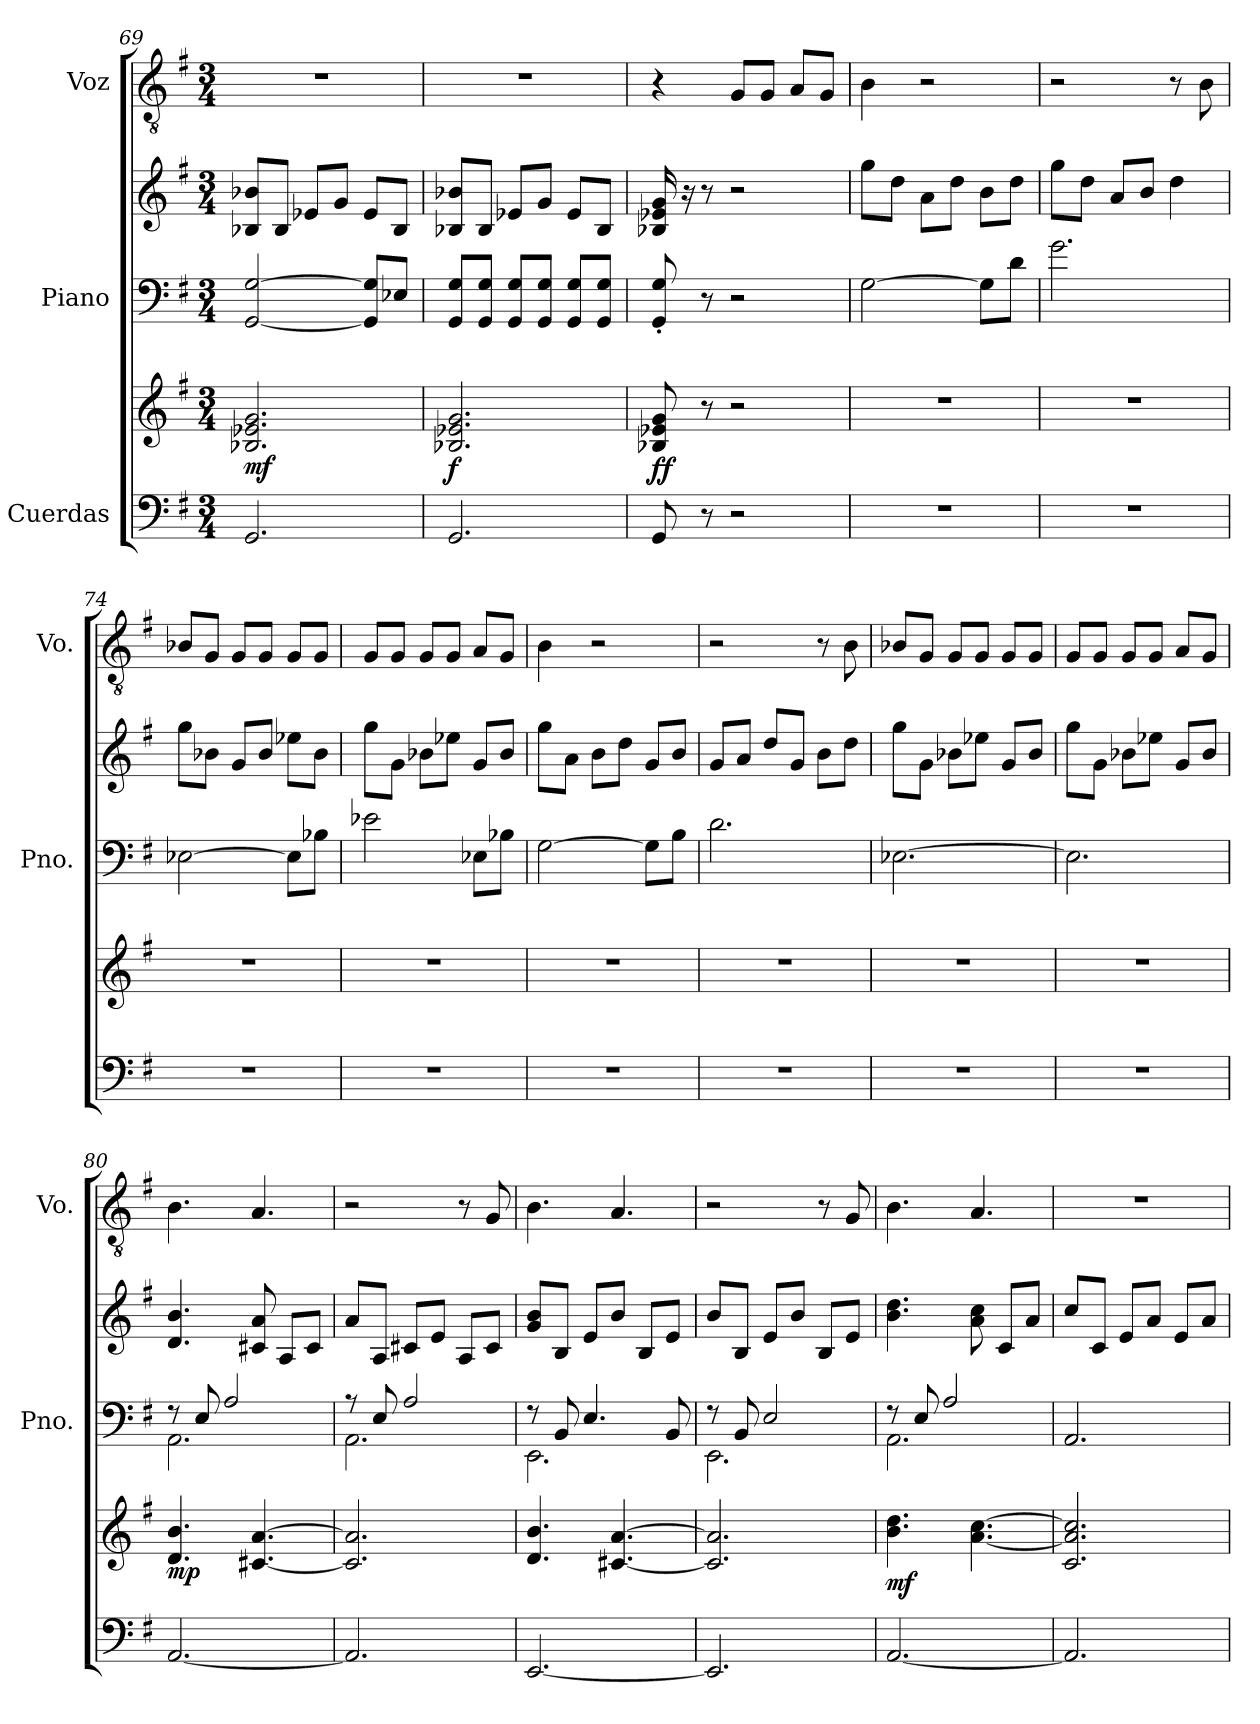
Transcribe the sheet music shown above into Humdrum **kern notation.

**kern	**kern	**dynam	**kern	**kern	**kern
*part3	*part3	*part3	*part2	*part2	*part1
*staff5	*staff4	*staff4/5	*staff3	*staff2	*staff1
*I"Cuerdas	*	*	*I"Piano	*	*I"Voz
*	*	*	*I'Pno.	*	*I'Vo.
*clefF4	*clefG2	*	*clefF4	*clefG2	*clefGv2
*k[f#]	*k[f#]	*	*k[f#]	*k[f#]	*k[f#]
*M3/4	*M3/4	*	*M3/4	*M3/4	*M3/4
=69	=69	=69	=69	=69	=69
!	!	!LO:DY:b	!	!	!
2.GG/	2.B-X/ 2.e-X/ 2.g/	mf	[2GG/ [2G/	8B-X/ 8b-X/L	2.r
.	.	.	.	8B-/J	.
.	.	.	.	8e-X/L	.
.	.	.	.	8g/J	.
.	.	.	8GG/] 8G/]L	8e-/L	.
.	.	.	8E-X/J	8B-/J	.
!!LO:LB:g=z
=70	=70	=70	=70	=70	=70
!	!	!LO:DY:b	!	!	!
2.GG/	2.B-X/ 2.e-X/ 2.g/	f	8GG/ 8G/L	8B-X/ 8b-X/L	2.r
.	.	.	8GG/ 8G/J	8B-/J	.
.	.	.	8GG/ 8G/L	8e-X/L	.
.	.	.	8GG/ 8G/J	8g/J	.
.	.	.	8GG/ 8G/L	8e-/L	.
.	.	.	8GG/ 8G/J	8B-/J	.
=71	=71	=71	=71	=71	=71
!	!	!LO:DY:b	!	!	!
8GG/	8B-X/ 8e-X/ 8g/	ff	8GG/' 8G/'	16B-X/ 16e-X/ 16g/	4r
.	.	.	.	16r	.
8r	8r	.	8r	8r	.
2r	2r	.	2r	2r	8G/L
.	.	.	.	.	8G/J
.	.	.	.	.	8A/L
.	.	.	.	.	8G/J
=72	=72	=72	=72	=72	=72
2.r	2.r	.	[2G\	8gg\L	4B\
.	.	.	.	8dd\J	.
.	.	.	.	8a\L	2r
.	.	.	.	8dd\J	.
.	.	.	8G\L]	8b\L	.
.	.	.	8d\J	8dd\J	.
=73	=73	=73	=73	=73	=73
2.r	2.r	.	2.g\	8gg\L	2r
.	.	.	.	8dd\J	.
.	.	.	.	8a/L	.
.	.	.	.	8b/J	.
.	.	.	.	4dd\	8r
.	.	.	.	.	8B\
=74	=74	=74	=74	=74	=74
2.r	2.r	.	[2E-X\	8gg\L	8B-X/L
.	.	.	.	8b-X\J	8G/J
.	.	.	.	8g/L	8G/L
.	.	.	.	8b-/J	8G/J
.	.	.	8E-\L]	8ee-X\L	8G/L
.	.	.	8B-X\J	8b-\J	8G/J
!!LO:PB:g=z
=75	=75	=75	=75	=75	=75
2.r	2.r	.	2e-X\	8gg\L	8G/L
.	.	.	.	8g\J	8G/J
.	.	.	.	8b-X\L	8G/L
.	.	.	.	8ee-X\J	8G/J
.	.	.	8E-X\L	8g/L	8A/L
.	.	.	8B-X\J	8b-/J	8G/J
=76	=76	=76	=76	=76	=76
2.r	2.r	.	[2G\	8gg\L	4B\
.	.	.	.	8a\J	.
.	.	.	.	8b\L	2r
.	.	.	.	8dd\J	.
.	.	.	8G\L]	8g/L	.
.	.	.	8B\J	8b/J	.
=77	=77	=77	=77	=77	=77
2.r	2.r	.	2.d\	8g/L	2r
.	.	.	.	8a/J	.
.	.	.	.	8dd/L	.
.	.	.	.	8g/J	.
.	.	.	.	8b\L	8r
.	.	.	.	8dd\J	8B\
=78	=78	=78	=78	=78	=78
2.r	2.r	.	[2.E-X\	8gg\L	8B-X/L
.	.	.	.	8g\J	8G/J
.	.	.	.	8b-X\L	8G/L
.	.	.	.	8ee-X\J	8G/J
.	.	.	.	8g/L	8G/L
.	.	.	.	8b-/J	8G/J
=79	=79	=79	=79	=79	=79
2.r	2.r	.	2.E-\]	8gg\L	8G/L
.	.	.	.	8g\J	8G/J
.	.	.	.	8b-X\L	8G/L
.	.	.	.	8ee-X\J	8G/J
.	.	.	.	8g/L	8A/L
.	.	.	.	8b-/J	8G/J
!!LO:LB:g=z
=80	=80	=80	=80	=80	=80
*	*	*	*^	*	*
!	!	!LO:DY:b	!	!	!	!
[2.AA/	4.d/ 4.b/	mp	8r	2.AA\	4.d/ 4.b/	4.B\
.	.	.	8E/	.	.	.
.	.	.	2A/	.	.	.
.	[4.c#X/ [4.a/	.	.	.	8c#X/ 8a/	4.A/
.	.	.	.	.	8A/L	.
.	.	.	.	.	8c#/J	.
=81	=81	=81	=81	=81	=81	=81
2.AA/]	2.c#/] 2.a/]	.	8r	2.AA\	8a/L	2r
.	.	.	8E/	.	8A/J	.
.	.	.	2A/	.	8c#X/L	.
.	.	.	.	.	8e/J	.
.	.	.	.	.	8A/L	8r
.	.	.	.	.	8c#/J	8G/
=82	=82	=82	=82	=82	=82	=82
[2.EE/	4.d/ 4.b/	.	8r	2.EE\	8g/ 8b/L	4.B\
.	.	.	8BB/	.	8B/J	.
.	.	.	4.E/	.	8e/L	.
.	[4.c#X/ [4.a/	.	.	.	8b/J	4.A/
.	.	.	.	.	8B/L	.
.	.	.	8BB/	.	8e/J	.
=83	=83	=83	=83	=83	=83	=83
2.EE/]	2.c#/] 2.a/]	.	8r	2.EE\	8b/L	2r
.	.	.	8BB/	.	8B/J	.
.	.	.	2E/	.	8e/L	.
.	.	.	.	.	8b/J	.
.	.	.	.	.	8B/L	8r
.	.	.	.	.	8e/J	8G/
=84	=84	=84	=84	=84	=84	=84
!	!	!LO:DY:b	!	!	!	!
[2.AA/	4.b\ 4.dd\	mf	8r	2.AA\	4.b\ 4.dd\	4.B\
.	.	.	8E/	.	.	.
.	.	.	2A/	.	.	.
.	[4.a\ [4.cc\	.	.	.	8a\ 8cc\	4.A/
.	.	.	.	.	8c/L	.
.	.	.	.	.	8a/J	.
*	*	*	*v	*v	*	*
!!LO:LB:g=z
=85	=85	=85	=85	=85	=85
2.AA/]	2.c/ 2.a/] 2.cc/]	.	2.AA/	8cc/L	2.r
.	.	.	.	8c/J	.
.	.	.	.	8e/L	.
.	.	.	.	8a/J	.
.	.	.	.	8e/L	.
.	.	.	.	8a/J	.
=	=	=	=	=	=
*-	*-	*-	*-	*-	*-
